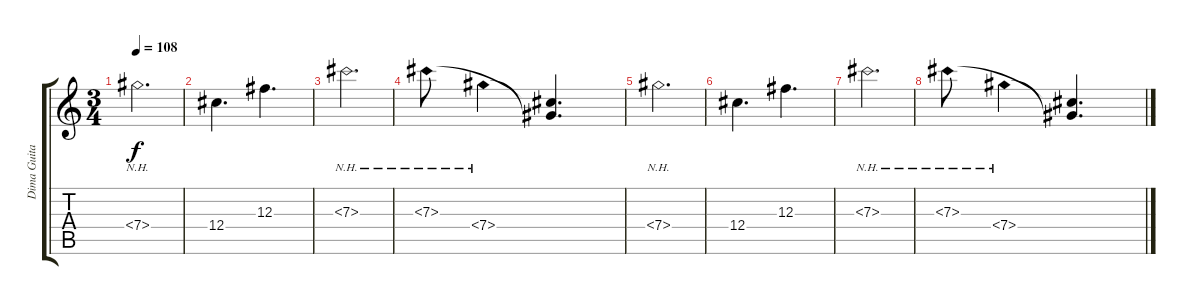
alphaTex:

\track ("Dima Guitar" "Dima Guita") {instrument electricguitarclean}
\staff {score tabs}
\tuning (Eb4 Bb3 Gb3 Db3 Ab2 Eb2) {hide}
\ts (3 4)
\tempo 108
\clef g2
\ks c
7.4{nh}.2{d dy f} |
12.4.4{d} 12.3.4{d} |
7.3{nh}.2{d} |
7.3{nh}.8 7.4{nh}.4 (7.3{t} 7.4{t}).4{d} |
7.4{nh}.2{d} |
12.4.4{d} 12.3.4{d} |
7.3{nh}.2{d} |
7.3{nh}.8 7.4{nh}.4 (7.3{t} 7.4{t}).4{d}
